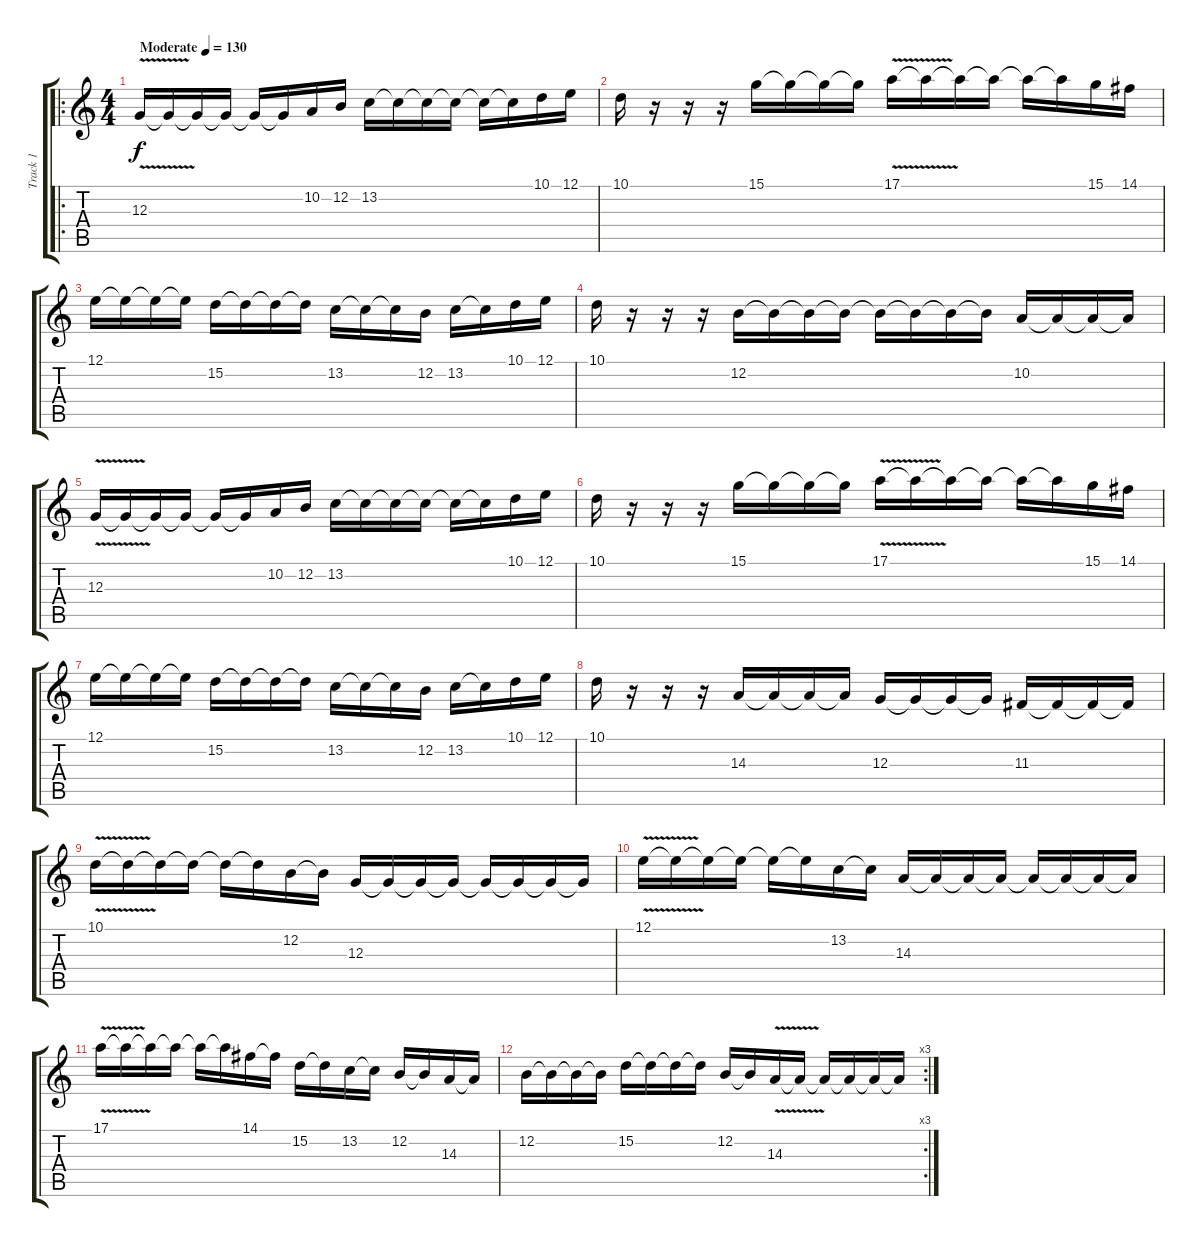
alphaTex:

\track ("Track 1" "Track 1") {instrument lead5charang}
\staff {score tabs}
\tuning (E4 B3 G3 D3 A2 E2) {hide}
\ro
\ts (4 4)
\tempo (130 "Moderate")
\clef g2
\ks c
12.3{v}.16{dy f instrument lead5charang} 12.3{t}.16 12.3{t}.16 12.3{t}.16 12.3{t}.16 12.3{t}.16 10.2.16 12.2.16 13.2.16 13.2{t}.16 13.2{t}.16 13.2{t}.16 13.2{t}.16 13.2{t}.16 10.1.16 12.1.16 |
10.1.16 r.16 r.16 r.16 15.1.16 15.1{t}.16 15.1{t}.16 15.1{t}.16 17.1{v}.16 17.1{t}.16 17.1{t}.16 17.1{t}.16 17.1{t}.16 17.1{t}.16 15.1.16 14.1.16 |
12.1.16 12.1{t}.16 12.1{t}.16 12.1{t}.16 15.2.16 15.2{t}.16 15.2{t}.16 15.2{t}.16 13.2.16 13.2{t}.16 13.2{t}.16 12.2.16 13.2.16 13.2{t}.16 10.1.16 12.1.16 |
10.1.16 r.16 r.16 r.16 12.2.16 12.2{t}.16 12.2{t}.16 12.2{t}.16 12.2{t}.16 12.2{t}.16 12.2{t}.16 12.2{t}.16 10.2.16 10.2{t}.16 10.2{t}.16 10.2{t}.16 |
12.3{v}.16 12.3{t}.16 12.3{t}.16 12.3{t}.16 12.3{t}.16 12.3{t}.16 10.2.16 12.2.16 13.2.16 13.2{t}.16 13.2{t}.16 13.2{t}.16 13.2{t}.16 13.2{t}.16 10.1.16 12.1.16 |
10.1.16 r.16 r.16 r.16 15.1.16 15.1{t}.16 15.1{t}.16 15.1{t}.16 17.1{v}.16 17.1{t}.16 17.1{t}.16 17.1{t}.16 17.1{t}.16 17.1{t}.16 15.1.16 14.1.16 |
12.1.16 12.1{t}.16 12.1{t}.16 12.1{t}.16 15.2.16 15.2{t}.16 15.2{t}.16 15.2{t}.16 13.2.16 13.2{t}.16 13.2{t}.16 12.2.16 13.2.16 13.2{t}.16 10.1.16 12.1.16 |
10.1.16 r.16 r.16 r.16 14.3.16 14.3{t}.16 14.3{t}.16 14.3{t}.16 12.3.16 12.3{t}.16 12.3{t}.16 12.3{t}.16 11.3.16 11.3{t}.16 11.3{t}.16 11.3{t}.16 |
10.1{v}.16 10.1{t}.16 10.1{t}.16 10.1{t}.16 10.1{t}.16 10.1{t}.16 12.2.16 12.2{t}.16 12.3.16 12.3{t}.16 12.3{t}.16 12.3{t}.16 12.3{t}.16 12.3{t}.16 12.3{t}.16 12.3{t}.16 |
12.1{v}.16 12.1{t}.16 12.1{t}.16 12.1{t}.16 12.1{t}.16 12.1{t}.16 13.2.16 13.2{t}.16 14.3.16 14.3{t}.16 14.3{t}.16 14.3{t}.16 14.3{t}.16 14.3{t}.16 14.3{t}.16 14.3{t}.16 |
17.1{v}.16 17.1{t}.16 17.1{t}.16 17.1{t}.16 17.1{t}.16 17.1{t}.16 14.1.16 14.1{t}.16 15.2.16 15.2{t}.16 13.2.16 13.2{t}.16 12.2.16 12.2{t}.16 14.3.16 14.3{t}.16 |
\rc 3
12.2.16 12.2{t}.16 12.2{t}.16 12.2{t}.16 15.2.16 15.2{t}.16 15.2{t}.16 15.2{t}.16 12.2.16 12.2{t}.16 14.3{v}.16 14.3{t}.16 14.3{t}.16 14.3{t}.16 14.3{t}.16 14.3{t}.16
